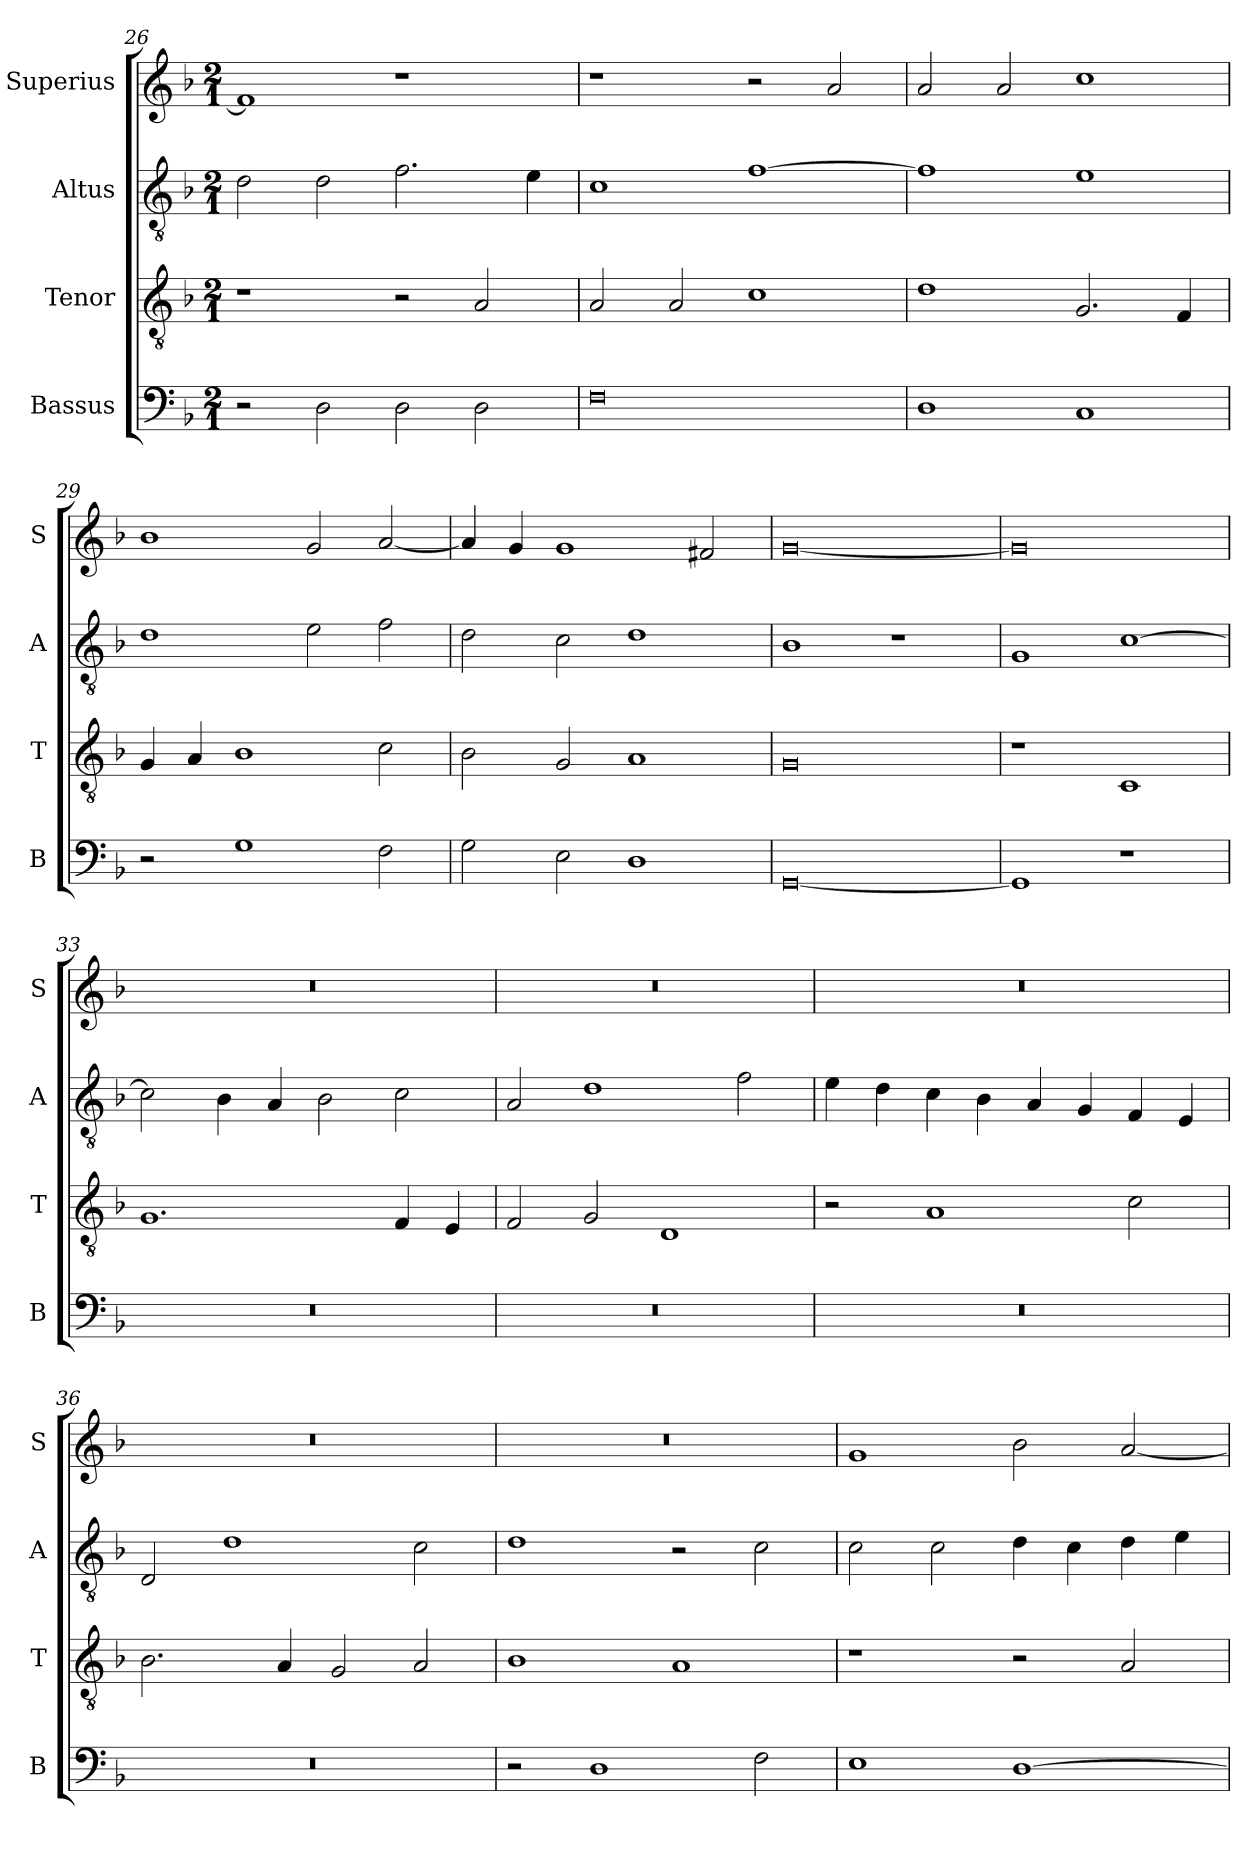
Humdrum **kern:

**kern	**kern	**kern	**kern
*part4	*part3	*part2	*part1
*staff4	*staff3	*staff2	*staff1
*I"Bassus	*I"Tenor	*I"Altus	*I"Superius
*I'B	*I'T	*I'A	*I'S
*clefF4	*clefGv2	*clefGv2	*clefG2
*k[b-]	*k[b-]	*k[b-]	*k[b-]
*F:	*F:	*F:	*F:
*M2/1	*M2/1	*M2/1	*M2/1
=26	=26	=26	=26
2r	1r	2d	1f]
2D	.	2d	.
2D	2r	2.f	1r
2D	2A	.	.
.	.	4e	.
=27	=27	=27	=27
0F	2A	1c	1r
.	2A	.	.
.	1c	[1f	2r
.	.	.	2a
=28	=28	=28	=28
1D	1d	1f]	2a
.	.	.	2a
1C	2.G	1e	1cc
.	4F	.	.
=29	=29	=29	=29
2r	4G	1d	1b-
.	4A	.	.
1G	1B-	.	.
.	.	2e	2g
2F	2c	2f	[2a
=30	=30	=30	=30
2G	2B-	2d	4a]
.	.	.	4g
2E	2G	2c	1g
1D	1A	1d	.
.	.	.	2f#X
=31	=31	=31	=31
[0GG	0G	1B-	[0g
.	.	1r	.
=32	=32	=32	=32
1GG]	1r	1G	0g]
1r	1C	[1c	.
=33	=33	=33	=33
0r	1.G	2c]	0r
.	.	4B-	.
.	.	4A	.
.	.	2B-	.
.	4F	2c	.
.	4E	.	.
=34	=34	=34	=34
0r	2F	2A	0r
.	2G	1d	.
.	1D	.	.
.	.	2f	.
=35	=35	=35	=35
0r	2r	4e	0r
.	.	4d	.
.	1A	4c	.
.	.	4B-	.
.	.	4A	.
.	.	4G	.
.	2c	4F	.
.	.	4E	.
=36	=36	=36	=36
0r	2.B-	2D	0r
.	.	1d	.
.	4A	.	.
.	2G	.	.
.	2A	2c	.
=37	=37	=37	=37
2r	1B-	1d	0r
1D	.	.	.
.	1A	2r	.
2F	.	2c	.
=38	=38	=38	=38
1E	1r	2c	1g
.	.	2c	.
[1D	2r	4d	2b-
.	.	4c	.
.	2A	4d	[2a
.	.	4e	.
=	=	=	=
*-	*-	*-	*-
